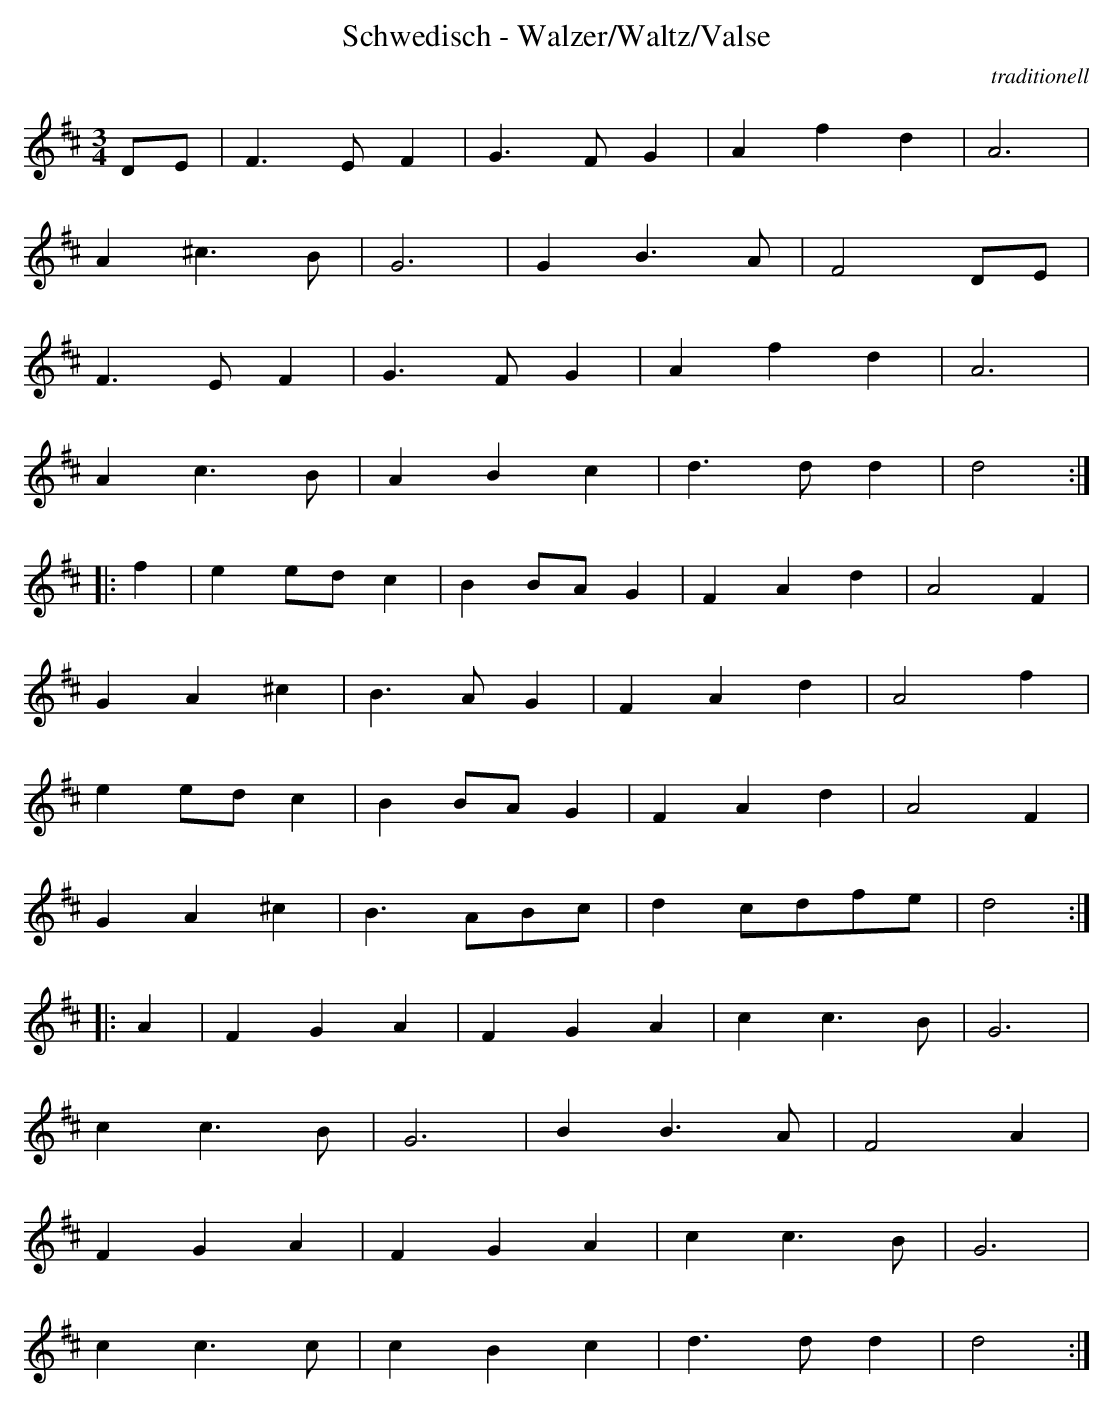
X:1
T:Schwedisch - Walzer/Waltz/Valse
C:traditionell
M:3/4
L:1/4
K:D
D/E/|F>EF|G>FG|Afd|A3|
A^c>B|G3|GB>A|F2D/E/|
F>EF|G>FG|Afd|A3|
Ac>B|ABc|d>dd|d2:|
|:f|ee/d/c|BB/A/G|FAd|A2F|
GA^c|B>AG|FAd|A2f|
ee/d/c|BB/A/G|FAd|A2F|
GA^c|B>AB/c/|dc/d/f/e/|d2:|
|:A|FGA|FGA|cc>B|G3|
cc>B|G3|BB>A|F2A|
FGA|FGA|cc>B|G3|
cc>c|cBc|d>dd|d2:|
